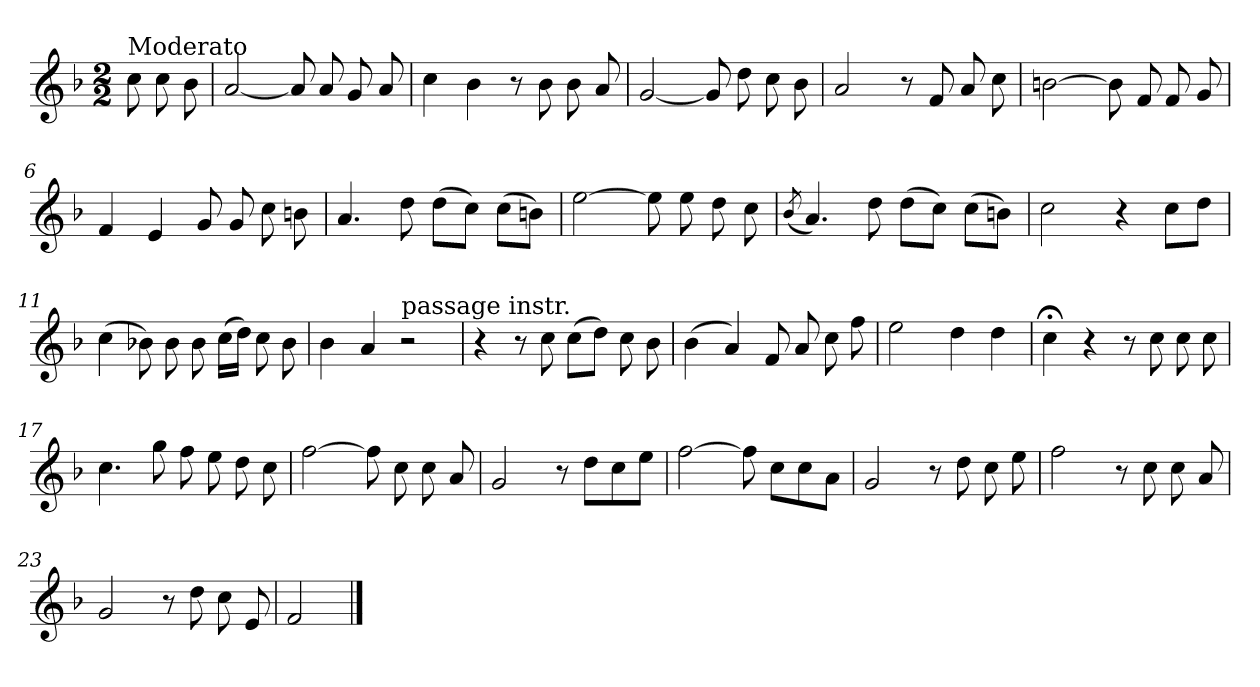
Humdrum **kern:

**kern
*part1
*staff1
*clefG2
*k[b-]
*F:
*M2/2
=
!LO:TX:a:t=Moderato
8cc\
8cc\
8b-\
=1
[2a/
8a/]
8a/
8g/
8a/
=2
4cc\
4b-\
8r
8b-\
8b-\
8a/
=3
[2g/
8g/]
8dd\
8cc\
8b-\
=4
2a/
8r
8f/
8a/
8cc\
!!LO:LB:g=z
=5
[2bn\
8b\]
8f/
8f/
8g/
=6
4f/
4e/
8g/
8g/
8cc\
8bn\
=7
4.a/
8dd\
(>8dd\L
8cc\J)
(>8cc\L
8bn\J)
=8
[2ee\
8ee\]
8ee\
8dd\
8cc\
=9
(<8qb-/
4.a/)
8dd\
(>8dd\L
8cc\J)
(>8cc\L
8bn\J)
!!LO:LB:g=z
=10
2cc\
4r
8cc\L
8dd\J
=11
(>4cc\
8b-X\)
8b-\
8b-\
(>16cc\LL
16dd\JJ)
8cc\
8b-\
=12
4b-\
4a/
!LO:TX:a:t=passage instr.
2r
=13
4r
8r
8cc\
(>8cc\L
8dd\J)
8cc\
8b-\
=14
(>4b-\
4a/)
8f/
8a/
8cc\
8ff\
=15
2ee\
4dd\
4dd\
!!LO:LB:g=z
=16
4cc;<\
4r
8r
8cc\
8cc\
8cc\
=17
4.cc\
8gg\
8ff\
8ee\
8dd\
8cc\
=18
[2ff\
8ff\]
8cc\
8cc\
8a/
=19
2g/
8r
8dd\L
8cc\
8ee\J
=20
[2ff\
8ff\]
8cc\L
8cc\
8a\J
=21
2g/
8r
8dd\
8cc\
8ee\
!!LO:LB:g=z
=22
2ff\
8r
8cc\
8cc\
8a/
=23
2g/
8r
8dd\
8cc\
8e/
=24
2f/
==
*-
